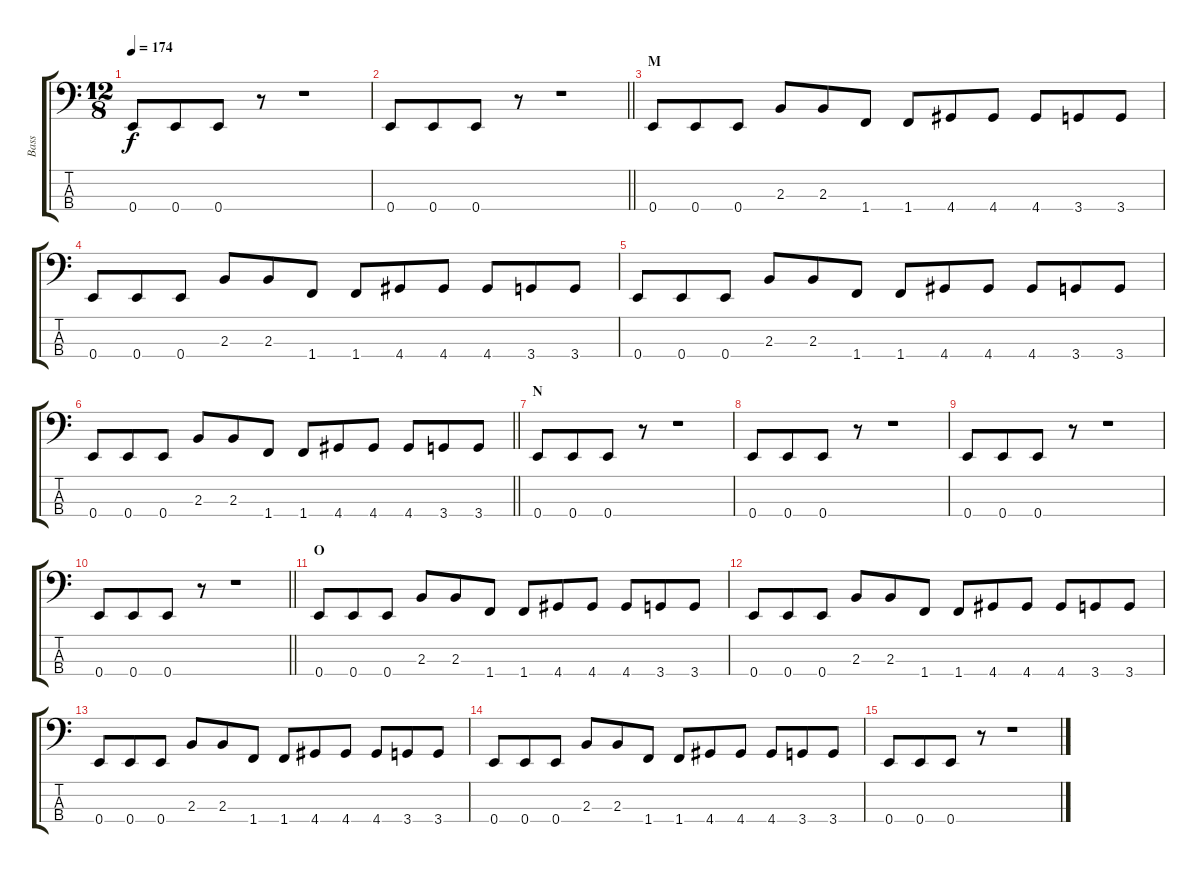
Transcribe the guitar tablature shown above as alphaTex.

\track ("Bass" "Bass") {instrument electricbasspick}
\staff {score tabs}
\tuning (G2 D2 A1 E1) {hide}
\ts (12 8)
\tempo 174
\clef f4
\ks c
0.4.8{dy f} 0.4.8 0.4.8 r.8 r.1 |
\barLineRight lightlight
0.4.8 0.4.8 0.4.8 r.8 r.1 |
\section ("" "M")
0.4.8 0.4.8 0.4.8 2.3.8 2.3.8 1.4.8 1.4.8 4.4.8 4.4.8 4.4.8 3.4.8 3.4.8 |
0.4.8 0.4.8 0.4.8 2.3.8 2.3.8 1.4.8 1.4.8 4.4.8 4.4.8 4.4.8 3.4.8 3.4.8 |
0.4.8 0.4.8 0.4.8 2.3.8 2.3.8 1.4.8 1.4.8 4.4.8 4.4.8 4.4.8 3.4.8 3.4.8 |
\barLineRight lightlight
0.4.8 0.4.8 0.4.8 2.3.8 2.3.8 1.4.8 1.4.8 4.4.8 4.4.8 4.4.8 3.4.8 3.4.8 |
\section ("" "N")
0.4.8 0.4.8 0.4.8 r.8 r.1 |
0.4.8 0.4.8 0.4.8 r.8 r.1 |
0.4.8 0.4.8 0.4.8 r.8 r.1 |
\barLineRight lightlight
0.4.8 0.4.8 0.4.8 r.8 r.1 |
\section ("" "O")
0.4.8 0.4.8 0.4.8 2.3.8 2.3.8 1.4.8 1.4.8 4.4.8 4.4.8 4.4.8 3.4.8 3.4.8 |
0.4.8 0.4.8 0.4.8 2.3.8 2.3.8 1.4.8 1.4.8 4.4.8 4.4.8 4.4.8 3.4.8 3.4.8 |
0.4.8 0.4.8 0.4.8 2.3.8 2.3.8 1.4.8 1.4.8 4.4.8 4.4.8 4.4.8 3.4.8 3.4.8 |
0.4.8 0.4.8 0.4.8 2.3.8 2.3.8 1.4.8 1.4.8 4.4.8 4.4.8 4.4.8 3.4.8 3.4.8 |
0.4.8 0.4.8 0.4.8 r.8 r.1
